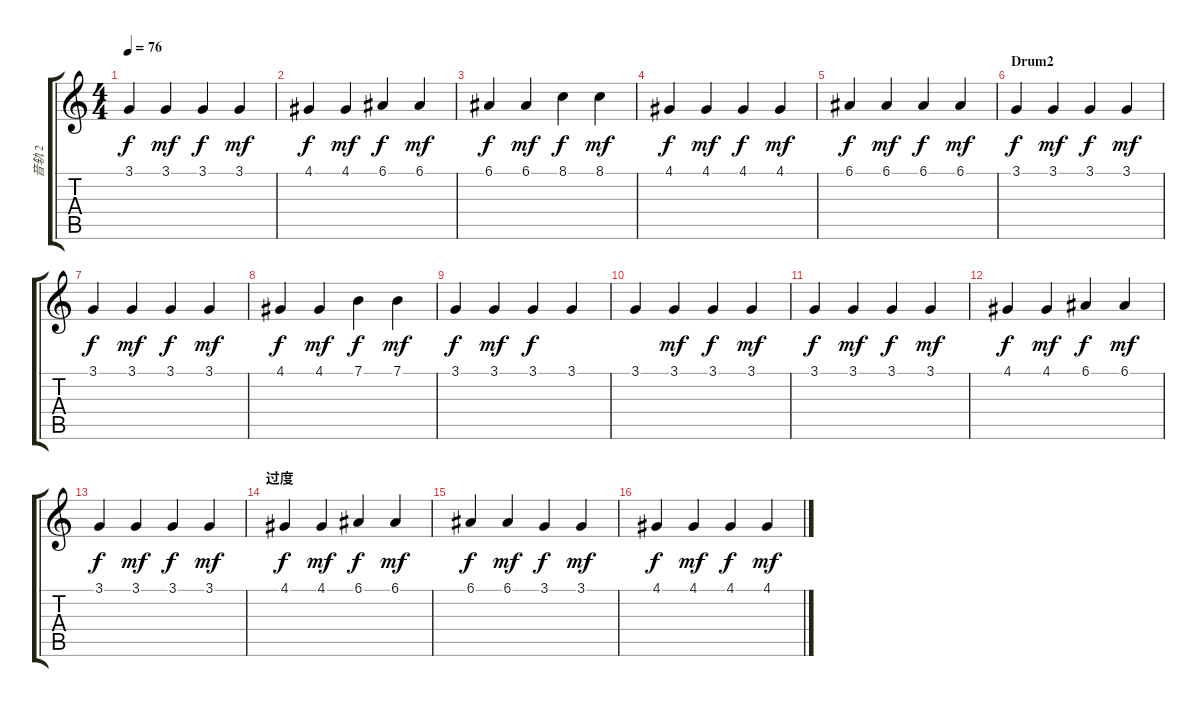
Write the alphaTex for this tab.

\track ("音轨 2" "音轨 2") {instrument acousticgrandpiano}
\staff {score tabs}
\tuning (E4 B3 G3 D3 A2 E2) {hide}
\ts (4 4)
\tempo 76
\clef g2
\ks c
3.1.4{dy f} 3.1.4{dy mf} 3.1.4{dy f} 3.1.4{dy mf} |
4.1.4{dy f} 4.1.4{dy mf} 6.1.4{dy f} 6.1.4{dy mf} |
6.1.4{dy f} 6.1.4{dy mf} 8.1.4{dy f} 8.1.4{dy mf} |
4.1.4{dy f} 4.1.4{dy mf} 4.1.4{dy f} 4.1.4{dy mf} |
6.1.4{dy f} 6.1.4{dy mf} 6.1.4{dy f} 6.1.4{dy mf} |
\section ("" "Drum2")
3.1.4{dy f} 3.1.4{dy mf} 3.1.4{dy f} 3.1.4{dy mf} |
3.1.4{dy f} 3.1.4{dy mf} 3.1.4{dy f} 3.1.4{dy mf} |
4.1.4{dy f} 4.1.4{dy mf} 7.1.4{dy f} 7.1.4{dy mf} |
3.1.4{dy f} 3.1.4{dy mf} 3.1.4{dy f} 3.1.4 |
3.1.4 3.1.4{dy mf} 3.1.4{dy f} 3.1.4{dy mf} |
3.1.4{dy f} 3.1.4{dy mf} 3.1.4{dy f} 3.1.4{dy mf} |
4.1.4{dy f} 4.1.4{dy mf} 6.1.4{dy f} 6.1.4{dy mf} |
3.1.4{dy f} 3.1.4{dy mf} 3.1.4{dy f} 3.1.4{dy mf} |
\section ("" "过度")
4.1.4{dy f} 4.1.4{dy mf} 6.1.4{dy f} 6.1.4{dy mf} |
6.1.4{dy f} 6.1.4{dy mf} 3.1.4{dy f} 3.1.4{dy mf} |
4.1.4{dy f} 4.1.4{dy mf} 4.1.4{dy f} 4.1.4{dy mf}
